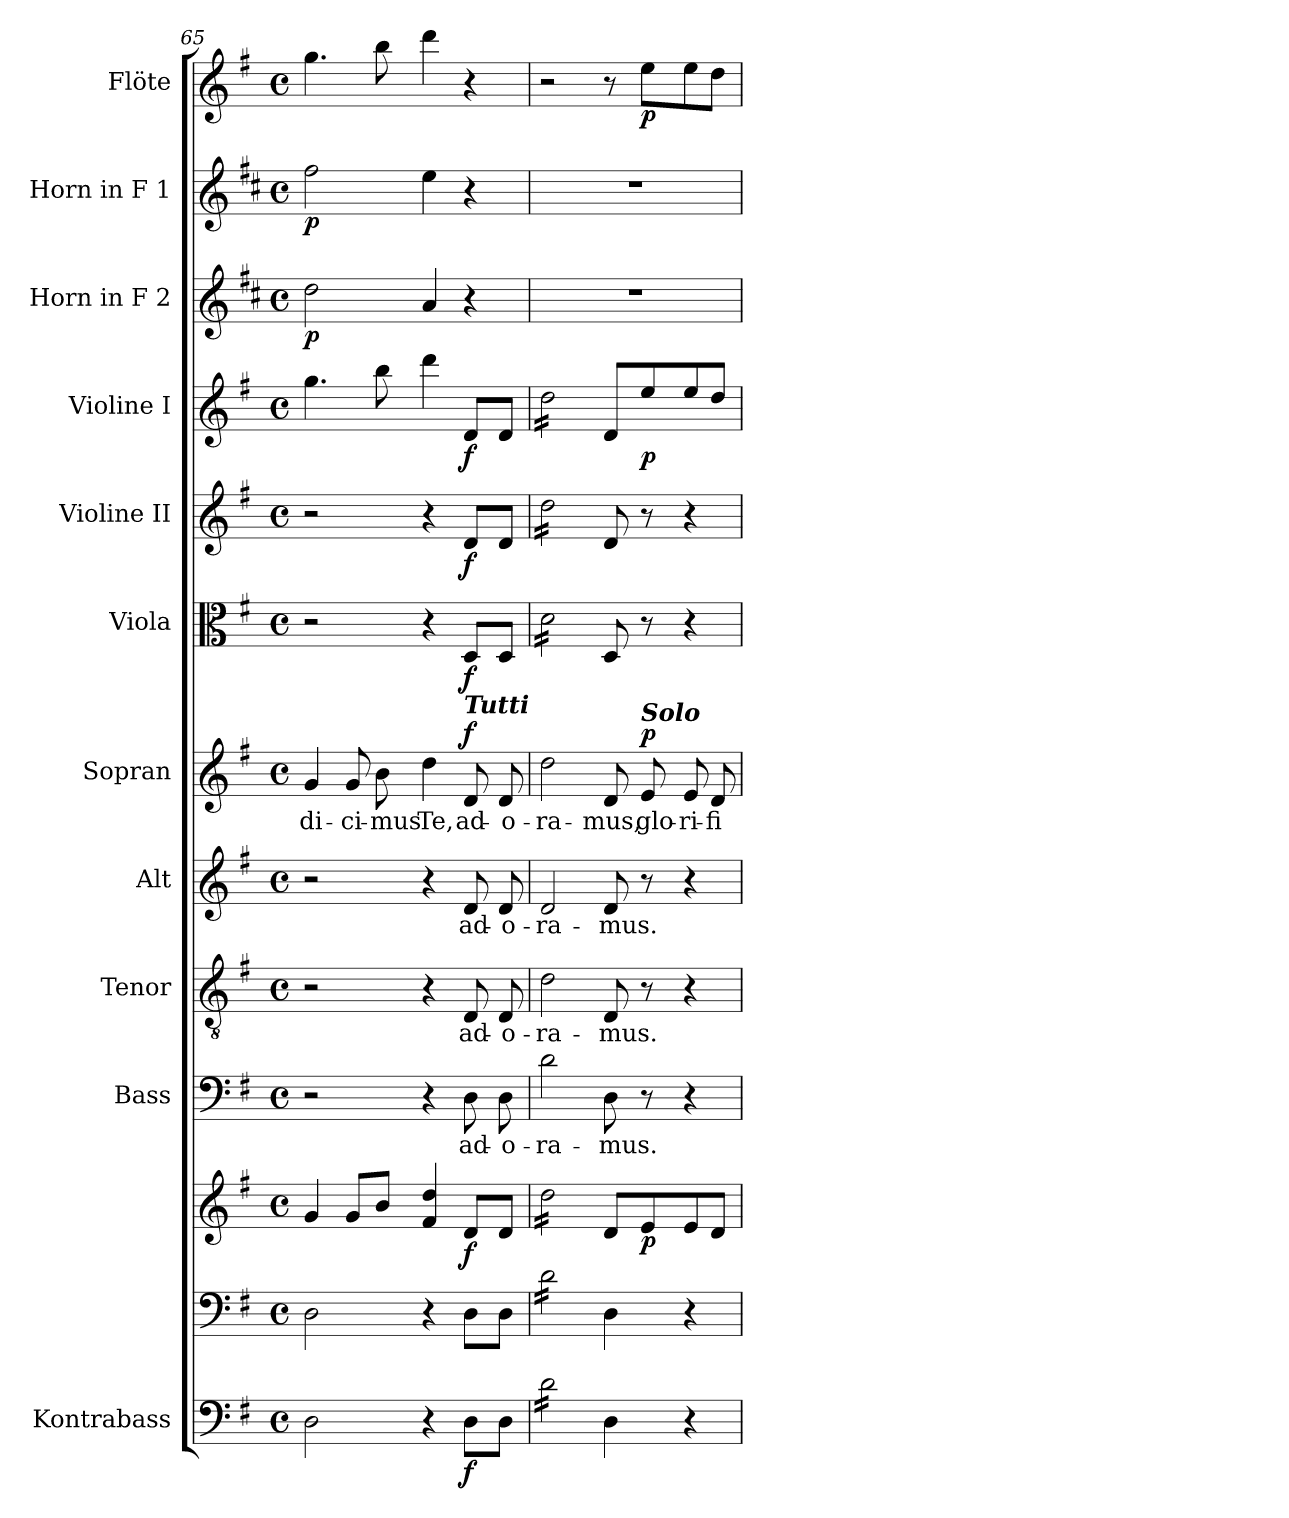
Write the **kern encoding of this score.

**kern	**dynam	**kern	**kern	**dynam	**kern	**text	**kern	**text	**kern	**text	**kern	**text	**dynam	**kern	**dynam	**kern	**dynam	**kern	**dynam	**kern	**dynam	**kern	**dynam	**kern	**dynam
*part12	*part12	*part11	*part11	*part11	*part10	*part10	*part9	*part9	*part8	*part8	*part7	*part7	*part7	*part6	*part6	*part5	*part5	*part4	*part4	*part3	*part3	*part2	*part2	*part1	*part1
*staff13	*staff13	*staff12	*staff11	*staff11/12	*staff10	*staff10	*staff9	*staff9	*staff8	*staff8	*staff7	*staff7	*staff7	*staff6	*staff6	*staff5	*staff5	*staff4	*staff4	*staff3	*staff3	*staff2	*staff2	*staff1	*staff1
*I"Kontrabass	*	*	*	*	*I"Bass	*	*I"Tenor	*	*I"Alt	*	*I"Sopran	*	*	*I"Viola	*	*I"Violine II	*	*I"Violine I	*	*I"Horn in F 2	*	*I"Horn in F 1	*	*I"Flöte	*
*I'Kb.	*	*	*	*	*I'B.	*	*I'T.	*	*I'A.	*	*I'S.	*	*	*I'Vla.	*	*I'Vl. II	*	*I'Vl. I	*	*	*	*	*	*I'Fl.	*
*clefF4	*	*clefF4	*clefG2	*	*clefF4	*	*clefGv2	*	*clefG2	*	*clefG2	*	*	*clefC3	*	*clefG2	*	*clefG2	*	*clefG2	*	*clefG2	*	*clefG2	*
*ITrd7c12	*	*	*	*	*	*	*	*	*	*	*	*	*	*	*	*	*	*	*	*ITrd4c7	*	*ITrd4c7	*	*	*
*k[f#]	*	*k[f#]	*k[f#]	*	*k[f#]	*	*k[f#]	*	*k[f#]	*	*k[f#]	*	*	*k[f#]	*	*k[f#]	*	*k[f#]	*	*k[f#]	*	*k[f#]	*	*k[f#]	*
*G:	*	*G:	*G:	*	*G:	*	*G:	*	*G:	*	*G:	*	*	*G:	*	*G:	*	*G:	*	*G:	*	*G:	*	*G:	*
*M4/4	*	*M4/4	*M4/4	*	*M4/4	*	*M4/4	*	*M4/4	*	*M4/4	*	*	*M4/4	*	*M4/4	*	*M4/4	*	*M4/4	*	*M4/4	*	*M4/4	*
*met(c)	*	*met(c)	*met(c)	*	*met(c)	*	*met(c)	*	*met(c)	*	*met(c)	*	*	*met(c)	*	*met(c)	*	*met(c)	*	*met(c)	*	*met(c)	*	*met(c)	*
=65	=65	=65	=65	=65	=65	=65	=65	=65	=65	=65	=65	=65	=65	=65	=65	=65	=65	=65	=65	=65	=65	=65	=65	=65	=65
!	!	!	!	!	!	!	!	!	!	!	!	!LO:LY:b	!	!	!	!	!	!	!	!	!LO:DY:b	!	!LO:DY:b	!	!
2DD\	.	2D\	4g/	.	2r	.	2r	.	2r	.	4g/	-di-	.	2r	.	2r	.	4.gg\	.	2g\	p	2b\	p	4.gg\	.
!	!	!	!	!	!	!	!	!	!	!	!	!LO:LY:b	!	!	!	!	!	!	!	!	!	!	!	!	!
.	.	.	8g/L	.	.	.	.	.	.	.	8g/	-ci-	.	.	.	.	.	.	.	.	.	.	.	.	.
!	!	!	!	!	!	!	!	!	!	!	!	!LO:LY:b	!	!	!	!	!	!	!	!	!	!	!	!	!
.	.	.	8b/J	.	.	.	.	.	.	.	8b\	-mus	.	.	.	.	.	8bb\	.	.	.	.	.	8bb\	.
!	!	!	!	!	!	!	!	!	!	!	!	!LO:LY:b	!	!	!	!	!	!	!	!	!	!	!	!	!
4r	.	4r	4f#/ 4dd/	.	4r	.	4r	.	4r	.	4dd\	Te,	.	4r	.	4r	.	4ddd\	.	4d/	.	4a\	.	4ddd\	.
!	!	!	!	!	!	!	!	!	!	!	!LO:TX:a:Bi:t=Tutti	!	!	!	!	!	!	!	!	!	!	!	!	!	!
!	!LO:DY:b	!	!	!LO:DY:b	!	!LO:LY:b	!	!LO:LY:b	!	!LO:LY:b	!	!LO:LY:b	!LO:DY:a	!	!LO:DY:b	!	!LO:DY:b	!	!LO:DY:b	!	!	!	!	!	!
8DD\L	f	8D\L	8d/L	f	8D\	ad-	8D/	ad-	8d/	ad-	8d/	ad-	f	8D/L	f	8d/L	f	8d/L	f	4r	.	4r	.	4r	.
!	!	!	!	!	!	!LO:LY:b	!	!LO:LY:b	!	!LO:LY:b	!	!LO:LY:b	!	!	!	!	!	!	!	!	!	!	!	!	!
8DD\J	.	8D\J	8d/J	.	8D\	-o-	8D/	-o-	8d/	-o-	8d/	-o-	.	8D/J	.	8d/J	.	8d/J	.	.	.	.	.	.	.
!!LO:PB:g=z
=66	=66	=66	=66	=66	=66	=66	=66	=66	=66	=66	=66	=66	=66	=66	=66	=66	=66	=66	=66	=66	=66	=66	=66	=66	=66
!	!	!	!	!	!	!LO:LY:b	!	!LO:LY:b	!	!LO:LY:b	!	!LO:LY:b	!	!	!	!	!	!	!	!	!	!	!	!	!
*tremolo	*	*	*	*	*	*	*	*	*	*	*	*	*	*	*	*	*	*	*	*	*	*	*	*	*
*	*	*tremolo	*	*	*	*	*	*	*	*	*	*	*	*	*	*	*	*	*	*	*	*	*	*	*
*	*	*	*tremolo	*	*	*	*	*	*	*	*	*	*	*	*	*	*	*	*	*	*	*	*	*	*
*	*	*	*	*	*	*	*	*	*	*	*	*	*	*tremolo	*	*	*	*	*	*	*	*	*	*	*
*	*	*	*	*	*	*	*	*	*	*	*	*	*	*	*	*tremolo	*	*	*	*	*	*	*	*	*
*	*	*	*	*	*	*	*	*	*	*	*	*	*	*	*	*	*	*tremolo	*	*	*	*	*	*	*
16D\LL	.	16d\LL	16dd\LL	.	2d\	-ra-	2d\	-ra-	2d/	-ra-	2dd\	-ra-	.	16d\LL	.	16dd\LL	.	16dd\LL	.	1r	.	1r	.	2r	.
16D\	.	16d\	16dd\	.	.	.	.	.	.	.	.	.	.	16d\	.	16dd\	.	16dd\	.	.	.	.	.	.	.
16D\	.	16d\	16dd\	.	.	.	.	.	.	.	.	.	.	16d\	.	16dd\	.	16dd\	.	.	.	.	.	.	.
16D\	.	16d\	16dd\	.	.	.	.	.	.	.	.	.	.	16d\	.	16dd\	.	16dd\	.	.	.	.	.	.	.
16D\	.	16d\	16dd\	.	.	.	.	.	.	.	.	.	.	16d\	.	16dd\	.	16dd\	.	.	.	.	.	.	.
16D\	.	16d\	16dd\	.	.	.	.	.	.	.	.	.	.	16d\	.	16dd\	.	16dd\	.	.	.	.	.	.	.
16D\	.	16d\	16dd\	.	.	.	.	.	.	.	.	.	.	16d\	.	16dd\	.	16dd\	.	.	.	.	.	.	.
16D\JJ	.	16d\JJ	16dd\JJ	.	.	.	.	.	.	.	.	.	.	16d\JJ	.	16dd\JJ	.	16dd\JJ	.	.	.	.	.	.	.
*	*	*	*	*	*	*	*	*	*	*	*	*	*	*	*	*	*	*Xtremolo	*	*	*	*	*	*	*
*	*	*	*	*	*	*	*	*	*	*	*	*	*	*	*	*Xtremolo	*	*	*	*	*	*	*	*	*
*	*	*	*	*	*	*	*	*	*	*	*	*	*	*Xtremolo	*	*	*	*	*	*	*	*	*	*	*
*	*	*	*Xtremolo	*	*	*	*	*	*	*	*	*	*	*	*	*	*	*	*	*	*	*	*	*	*
*	*	*Xtremolo	*	*	*	*	*	*	*	*	*	*	*	*	*	*	*	*	*	*	*	*	*	*	*
*Xtremolo	*	*	*	*	*	*	*	*	*	*	*	*	*	*	*	*	*	*	*	*	*	*	*	*	*
!	!	!	!	!	!	!LO:LY:b	!	!LO:LY:b	!	!LO:LY:b	!	!LO:LY:b	!	!	!	!	!	!	!	!	!	!	!	!	!
4DD\	.	4D\	8d/L	.	8D\	-mus.	8D/	-mus.	8d/	-mus.	8d/	-mus,	.	8D/	.	8d/	.	8d/L	.	.	.	.	.	8r	.
!	!	!	!	!	!	!	!	!	!	!	!LO:TX:a:Bi:t=Solo	!	!	!	!	!	!	!	!	!	!	!	!	!	!
!	!	!	!	!LO:DY:b	!	!	!	!	!	!	!	!LO:LY:b	!LO:DY:a	!	!	!	!	!	!LO:DY:b	!	!	!	!	!	!LO:DY:b
.	.	.	8e/	p	8r	.	8r	.	8r	.	8e/	glo-	p	8r	.	8r	.	8ee/	p	.	.	.	.	8ee\L	p
!	!	!	!	!	!	!	!	!	!	!	!	!LO:LY:b	!	!	!	!	!	!	!	!	!	!	!	!	!
4r	.	4r	8e/	.	4r	.	4r	.	4r	.	8e/	-ri-	.	4r	.	4r	.	8ee/	.	.	.	.	.	8ee\	.
!	!	!	!	!	!	!	!	!	!	!	!	!LO:LY:b	!	!	!	!	!	!	!	!	!	!	!	!	!
.	.	.	8d/J	.	.	.	.	.	.	.	8d/	-fi-	.	.	.	.	.	8dd/J	.	.	.	.	.	8dd\J	.
=	=	=	=	=	=	=	=	=	=	=	=	=	=	=	=	=	=	=	=	=	=	=	=	=	=
*-	*-	*-	*-	*-	*-	*-	*-	*-	*-	*-	*-	*-	*-	*-	*-	*-	*-	*-	*-	*-	*-	*-	*-	*-	*-
